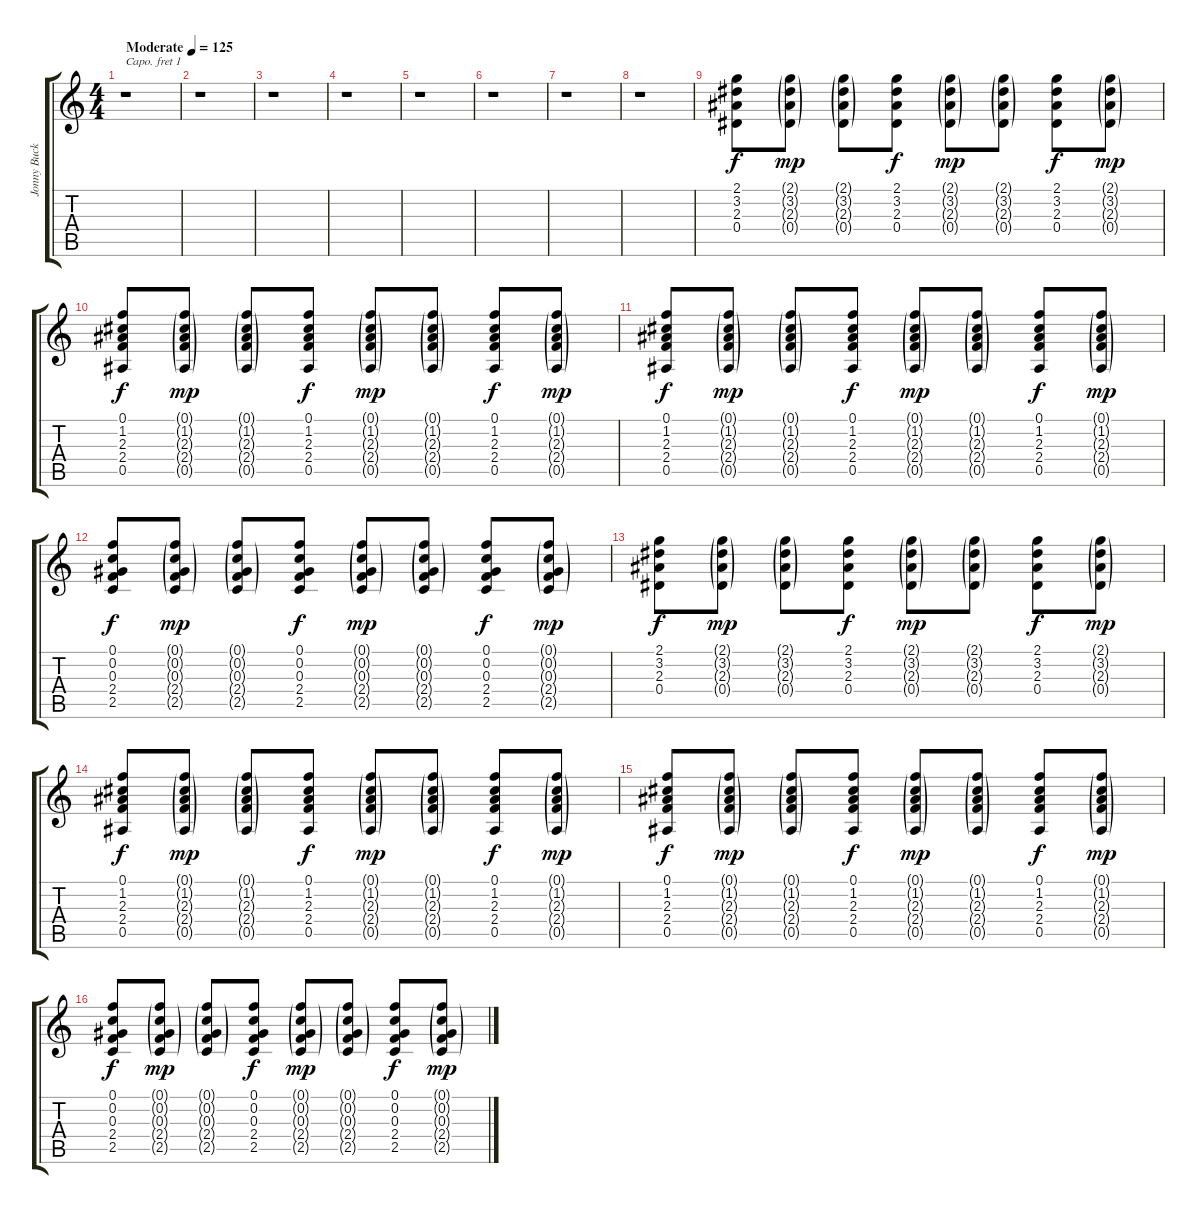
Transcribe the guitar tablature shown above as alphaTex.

\track ("Jonny Buckland" "Jonny Buck") {instrument acousticguitarsteel}
\staff {score tabs}
\capo 1
\tuning (E4 B3 G3 D3 A2 E2) {hide}
\ts (4 4)
\tempo (125 "Moderate")
\clef g2
\ks c
r.1{dy f instrument acousticguitarsteel} |
r.1 |
r.1 |
r.1 |
r.1 |
r.1 |
r.1 |
r.1 |
(2.1 3.2 2.3 0.4).8 (2.1{g} 3.2{g} 2.3{g} 0.4{g}).8{dy mp} (2.1{g} 3.2{g} 2.3{g} 0.4{g}).8 (2.1 3.2 2.3 0.4).8{dy f} (2.1{g} 3.2{g} 2.3{g} 0.4{g}).8{dy mp} (2.1{g} 3.2{g} 2.3{g} 0.4{g}).8 (2.1 3.2 2.3 0.4).8{dy f} (2.1{g} 3.2{g} 2.3{g} 0.4{g}).8{dy mp} |
(0.1 1.2 2.3 2.4 0.5).8{dy f} (0.1{g} 1.2{g} 2.3{g} 2.4{g} 0.5{g}).8{dy mp} (0.1{g} 1.2{g} 2.3{g} 2.4{g} 0.5{g}).8 (0.1 1.2 2.3 2.4 0.5).8{dy f} (0.1{g} 1.2{g} 2.3{g} 2.4{g} 0.5{g}).8{dy mp} (0.1{g} 1.2{g} 2.3{g} 2.4{g} 0.5{g}).8 (0.1 1.2 2.3 2.4 0.5).8{dy f} (0.1{g} 1.2{g} 2.3{g} 2.4{g} 0.5{g}).8{dy mp} |
(0.1 1.2 2.3 2.4 0.5).8{dy f} (0.1{g} 1.2{g} 2.3{g} 2.4{g} 0.5{g}).8{dy mp} (0.1{g} 1.2{g} 2.3{g} 2.4{g} 0.5{g}).8 (0.1 1.2 2.3 2.4 0.5).8{dy f} (0.1{g} 1.2{g} 2.3{g} 2.4{g} 0.5{g}).8{dy mp} (0.1{g} 1.2{g} 2.3{g} 2.4{g} 0.5{g}).8 (0.1 1.2 2.3 2.4 0.5).8{dy f} (0.1{g} 1.2{g} 2.3{g} 2.4{g} 0.5{g}).8{dy mp} |
(0.1 0.2 0.3 2.4 2.5).8{dy f} (0.1{g} 0.2{g} 0.3{g} 2.4{g} 2.5{g}).8{dy mp} (0.1{g} 0.2{g} 0.3{g} 2.4{g} 2.5{g}).8 (0.1 0.2 0.3 2.4 2.5).8{dy f} (0.1{g} 0.2{g} 0.3{g} 2.4{g} 2.5{g}).8{dy mp} (0.1{g} 0.2{g} 0.3{g} 2.4{g} 2.5{g}).8 (0.1 0.2 0.3 2.4 2.5).8{dy f} (0.1{g} 0.2{g} 0.3{g} 2.4{g} 2.5{g}).8{dy mp} |
(2.1 3.2 2.3 0.4).8{dy f} (2.1{g} 3.2{g} 2.3{g} 0.4{g}).8{dy mp} (2.1{g} 3.2{g} 2.3{g} 0.4{g}).8 (2.1 3.2 2.3 0.4).8{dy f} (2.1{g} 3.2{g} 2.3{g} 0.4{g}).8{dy mp} (2.1{g} 3.2{g} 2.3{g} 0.4{g}).8 (2.1 3.2 2.3 0.4).8{dy f} (2.1{g} 3.2{g} 2.3{g} 0.4{g}).8{dy mp} |
(0.1 1.2 2.3 2.4 0.5).8{dy f} (0.1{g} 1.2{g} 2.3{g} 2.4{g} 0.5{g}).8{dy mp} (0.1{g} 1.2{g} 2.3{g} 2.4{g} 0.5{g}).8 (0.1 1.2 2.3 2.4 0.5).8{dy f} (0.1{g} 1.2{g} 2.3{g} 2.4{g} 0.5{g}).8{dy mp} (0.1{g} 1.2{g} 2.3{g} 2.4{g} 0.5{g}).8 (0.1 1.2 2.3 2.4 0.5).8{dy f} (0.1{g} 1.2{g} 2.3{g} 2.4{g} 0.5{g}).8{dy mp} |
(0.1 1.2 2.3 2.4 0.5).8{dy f} (0.1{g} 1.2{g} 2.3{g} 2.4{g} 0.5{g}).8{dy mp} (0.1{g} 1.2{g} 2.3{g} 2.4{g} 0.5{g}).8 (0.1 1.2 2.3 2.4 0.5).8{dy f} (0.1{g} 1.2{g} 2.3{g} 2.4{g} 0.5{g}).8{dy mp} (0.1{g} 1.2{g} 2.3{g} 2.4{g} 0.5{g}).8 (0.1 1.2 2.3 2.4 0.5).8{dy f} (0.1{g} 1.2{g} 2.3{g} 2.4{g} 0.5{g}).8{dy mp} |
(0.1 0.2 0.3 2.4 2.5).8{dy f} (0.1{g} 0.2{g} 0.3{g} 2.4{g} 2.5{g}).8{dy mp} (0.1{g} 0.2{g} 0.3{g} 2.4{g} 2.5{g}).8 (0.1 0.2 0.3 2.4 2.5).8{dy f} (0.1{g} 0.2{g} 0.3{g} 2.4{g} 2.5{g}).8{dy mp} (0.1{g} 0.2{g} 0.3{g} 2.4{g} 2.5{g}).8 (0.1 0.2 0.3 2.4 2.5).8{dy f} (0.1{g} 0.2{g} 0.3{g} 2.4{g} 2.5{g}).8{dy mp}
